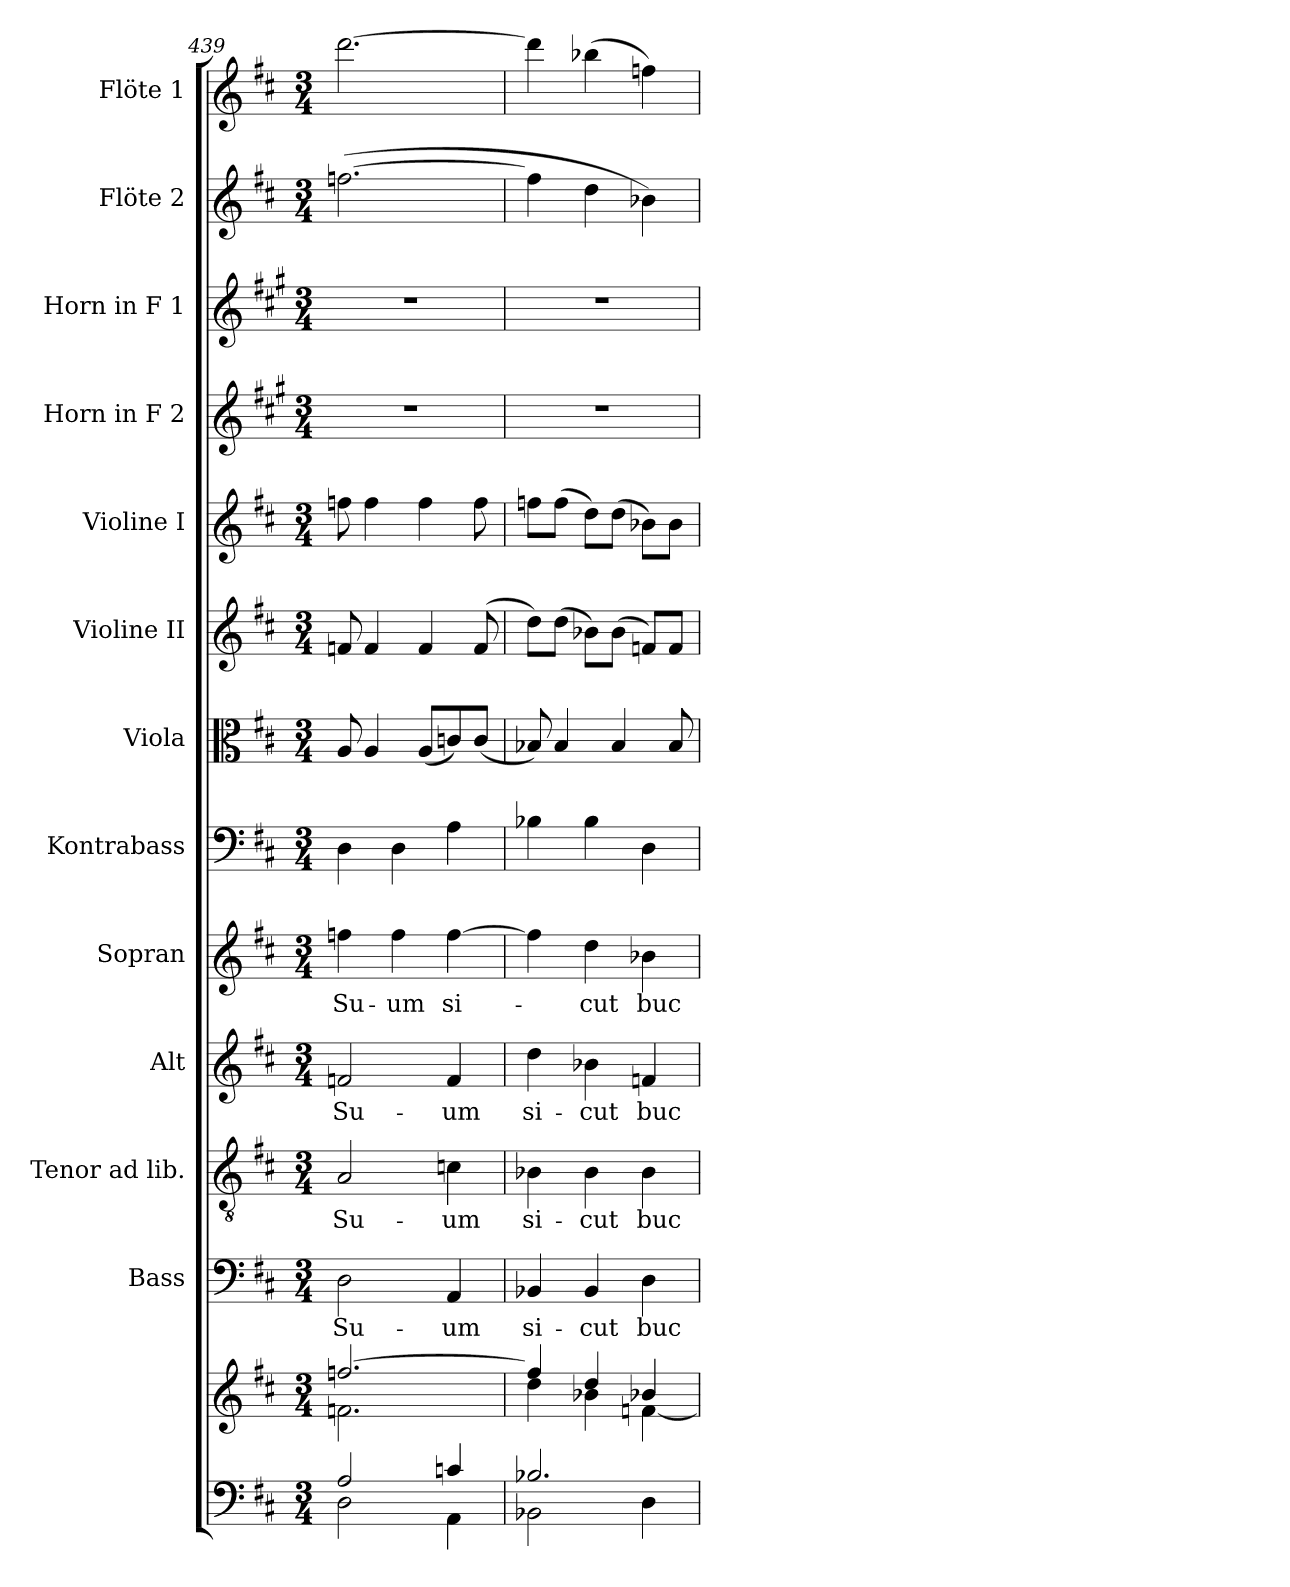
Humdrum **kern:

**kern	**kern	**kern	**text	**kern	**text	**kern	**text	**kern	**text	**kern	**kern	**kern	**kern	**kern	**kern	**kern	**kern
*part13	*part13	*part12	*part12	*part11	*part11	*part10	*part10	*part9	*part9	*part8	*part7	*part6	*part5	*part4	*part3	*part2	*part1
*staff14	*staff13	*staff12	*staff12	*staff11	*staff11	*staff10	*staff10	*staff9	*staff9	*staff8	*staff7	*staff6	*staff5	*staff4	*staff3	*staff2	*staff1
*	*	*I"Bass	*	*I"Tenor ad lib.	*	*I"Alt	*	*I"Sopran	*	*I"Kontrabass	*I"Viola	*I"Violine II	*I"Violine I	*I"Horn in F 2	*I"Horn in F 1	*I"Flöte 2	*I"Flöte 1
*	*	*I'B.	*	*I'T.	*	*I'A.	*	*I'S.	*	*I'Kb.	*I'Vla.	*I'Vl. II	*I'Vl. I	*	*	*I'Fl. 2	*I'Fl. 1
*clefF4	*clefG2	*clefF4	*	*clefGv2	*	*clefG2	*	*clefG2	*	*clefF4	*clefC3	*clefG2	*clefG2	*clefG2	*clefG2	*clefG2	*clefG2
*	*	*	*	*	*	*	*	*	*	*ITrd7c12	*	*	*	*ITrd4c7	*ITrd4c7	*	*
*k[f#c#]	*k[f#c#]	*k[f#c#]	*	*k[f#c#]	*	*k[f#c#]	*	*k[f#c#]	*	*k[f#c#]	*k[f#c#]	*k[f#c#]	*k[f#c#]	*k[f#c#]	*k[f#c#]	*k[f#c#]	*k[f#c#]
*D:	*D:	*D:	*	*D:	*	*D:	*	*D:	*	*D:	*D:	*D:	*D:	*D:	*D:	*D:	*D:
*M3/4	*M3/4	*M3/4	*	*M3/4	*	*M3/4	*	*M3/4	*	*M3/4	*M3/4	*M3/4	*M3/4	*M3/4	*M3/4	*M3/4	*M3/4
=439	=439	=439	=439	=439	=439	=439	=439	=439	=439	=439	=439	=439	=439	=439	=439	=439	=439
*^	*^	*	*	*	*	*	*	*	*	*	*	*	*	*	*	*	*
!	!	!	!	!	!LO:LY:b	!	!LO:LY:b	!	!LO:LY:b	!	!LO:LY:b	!	!	!	!	!	!	!	!
2A/	2D\	[>2.ffn/	2.fn\	2D\	Su-	2A/	Su-	2fn/	Su-	4ffn\	Su-	4DD\	8A/	8fn/	8ffn\	2.r	2.r	(>[2.ffn\	[2.ddd\
.	.	.	.	.	.	.	.	.	.	.	.	.	4A/	4f/	4ff\	.	.	.	.
!	!	!	!	!	!	!	!	!	!	!	!LO:LY:b	!	!	!	!	!	!	!	!
.	.	.	.	.	.	.	.	.	.	4ff\	-um	4DD\	.	.	.	.	.	.	.
.	.	.	.	.	.	.	.	.	.	.	.	.	(<8A/L	4f/	4ff\	.	.	.	.
!	!	!	!	!	!LO:LY:b	!	!LO:LY:b	!	!LO:LY:b	!	!LO:LY:b	!	!	!	!	!	!	!	!
4cn/	4AA\	.	.	4AA/	-um	4cn\	-um	4f/	-um	[4ff\	si-	4AA\	8cn/)	.	.	.	.	.	.
.	.	.	.	.	.	.	.	.	.	.	.	.	(<8c/J	(8f/	8ff\	.	.	.	.
=440	=440	=440	=440	=440	=440	=440	=440	=440	=440	=440	=440	=440	=440	=440	=440	=440	=440	=440	=440
!	!	!	!	!	!LO:LY:b	!	!LO:LY:b	!	!LO:LY:b	!	!	!	!	!	!	!	!	!	!
2.B-X/	2BB-X\	4ff/]	4dd\	4BB-X/	si-	4B-X\	si-	4dd\	si-	4ff\]	.	4BB-X\	8B-X/)	8dd\L)	8ffn\L	2.r	2.r	4ff\]	4ddd\]
.	.	.	.	.	.	.	.	.	.	.	.	.	4B-/	(>8dd\J	(>8ff\J	.	.	.	.
!	!	!	!	!	!LO:LY:b	!	!LO:LY:b	!	!LO:LY:b	!	!LO:LY:b	!	!	!	!	!	!	!	!
.	.	4dd/	4b-X\	4BB-/	-cut	4B-\	-cut	4b-X\	-cut	4dd\	-cut	4BB-\	.	8b-X\L)	8dd\L)	.	.	4dd\	(>4bb-X\
.	.	.	.	.	.	.	.	.	.	.	.	.	4B-/	(>8b-\J	(>8dd\J	.	.	.	.
!	!	!	!	!	!LO:LY:b	!	!LO:LY:b	!	!LO:LY:b	!	!LO:LY:b	!	!	!	!	!	!	!	!
.	4D\	4b-X/	[<4fn\	4D\	buc-	4B-\	buc-	4fn/	buc-	4b-X\	buc-	4DD\	.	8fn/L)	8b-X\L)	.	.	4b-X\)	4ffn\)
.	.	.	.	.	.	.	.	.	.	.	.	.	8B-/	8f/J	8b-\J	.	.	.	.
*v	*v	*	*	*	*	*	*	*	*	*	*	*	*	*	*	*	*	*	*
*	*v	*v	*	*	*	*	*	*	*	*	*	*	*	*	*	*	*	*
=	=	=	=	=	=	=	=	=	=	=	=	=	=	=	=	=	=
*-	*-	*-	*-	*-	*-	*-	*-	*-	*-	*-	*-	*-	*-	*-	*-	*-	*-
